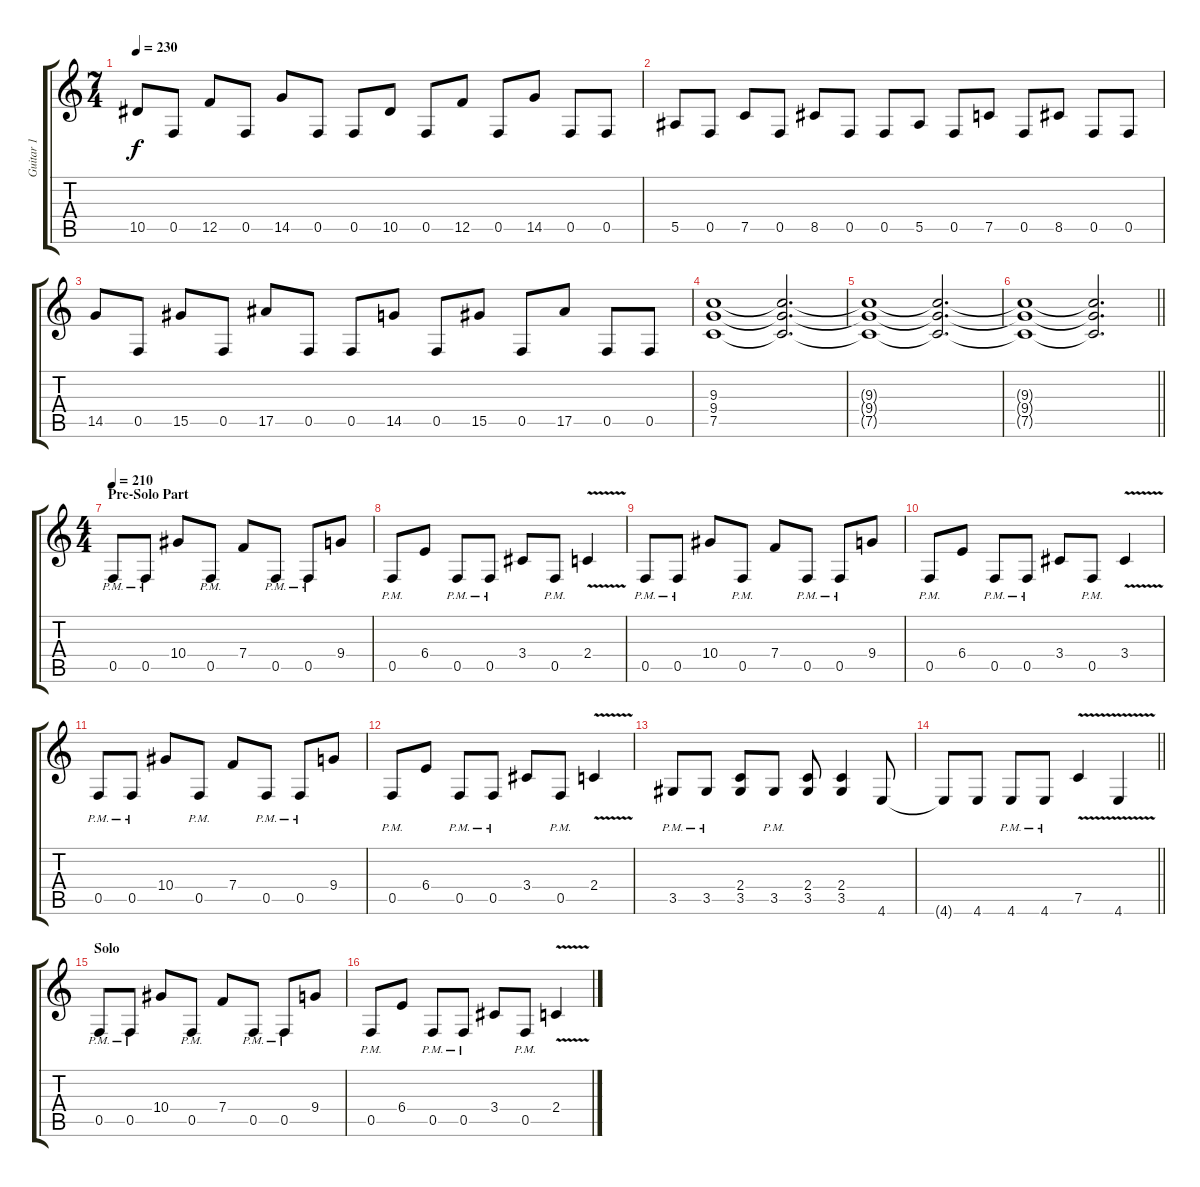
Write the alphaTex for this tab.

\track ("Guitar 1" "Guitar 1") {instrument distortionguitar}
\staff {score tabs}
\tuning (C4 G3 Eb3 Bb2 F2 C2) {hide}
\ts (7 4)
\tempo 230
\clef g2
\ks c
10.5.8{dy f} 0.5.8 12.5.8 0.5.8 14.5.8 0.5.8 0.5.8 10.5.8 0.5.8 12.5.8 0.5.8 14.5.8 0.5.8 0.5.8 |
5.5.8 0.5.8 7.5.8 0.5.8 8.5.8 0.5.8 0.5.8 5.5.8 0.5.8 7.5.8 0.5.8 8.5.8 0.5.8 0.5.8 |
14.5.8 0.5.8 15.5.8 0.5.8 17.5.8 0.5.8 0.5.8 14.5.8 0.5.8 15.5.8 0.5.8 17.5.8 0.5.8 0.5.8 |
(9.3 9.4 7.5).1 (9.3{t} 9.4{t} 7.5{t}).2{d} |
(9.3{t} 9.4{t} 7.5{t}).1 (9.3{t} 9.4{t} 7.5{t}).2{d} |
\barLineRight lightlight
(9.3{t} 9.4{t} 7.5{t}).1 (9.3{t} 9.4{t} 7.5{t}).2{d} |
\ts (4 4)
\section ("" "Pre-Solo Part")
\tempo 210
0.5{pm}.8 0.5{pm}.8 10.4.8 0.5{pm}.8 7.4.8 0.5{pm}.8 0.5{pm}.8 9.4.8 |
0.5{pm}.8 6.4.8 0.5{pm}.8 0.5{pm}.8 3.4.8 0.5{pm}.8 2.4{v}.4 |
0.5{pm}.8 0.5{pm}.8 10.4.8 0.5{pm}.8 7.4.8 0.5{pm}.8 0.5{pm}.8 9.4.8 |
0.5{pm}.8 6.4.8 0.5{pm}.8 0.5{pm}.8 3.4.8 0.5{pm}.8 3.4{v}.4 |
0.5{pm}.8 0.5{pm}.8 10.4.8 0.5{pm}.8 7.4.8 0.5{pm}.8 0.5{pm}.8 9.4.8 |
0.5{pm}.8 6.4.8 0.5{pm}.8 0.5{pm}.8 3.4.8 0.5{pm}.8 2.4{v}.4 |
3.5{pm}.8 3.5{pm}.8 (2.4 3.5).8 3.5{pm}.8 (2.4 3.5).8 (2.4 3.5).4 4.6.8 |
\barLineRight lightlight
4.6{t}.8 4.6.8 4.6{pm}.8 4.6{pm}.8 7.5{v}.4 4.6{v}.4 |
\section ("" "Solo")
0.5{pm}.8 0.5{pm}.8 10.4.8 0.5{pm}.8 7.4.8 0.5{pm}.8 0.5{pm}.8 9.4.8 |
0.5{pm}.8 6.4.8 0.5{pm}.8 0.5{pm}.8 3.4.8 0.5{pm}.8 2.4{v}.4
